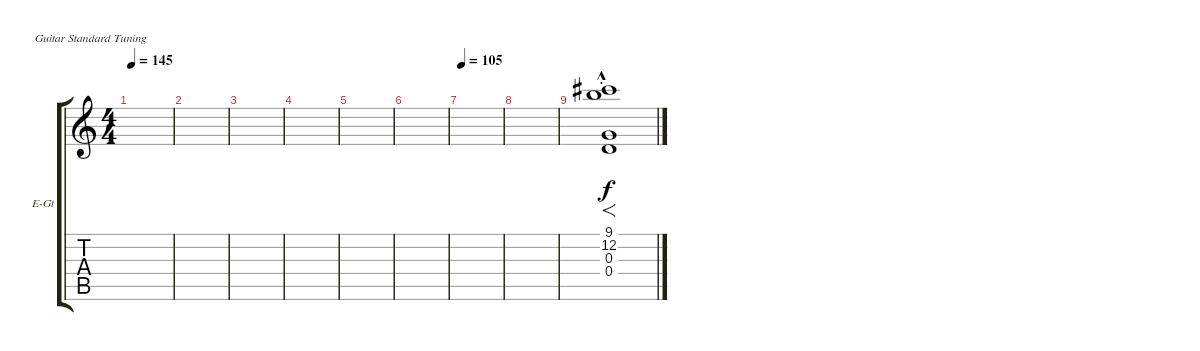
\defaultSystemsLayout 4
\bracketExtendMode groupsimilarinstruments
\firstSystemTrackNameOrientation horizontal
\otherSystemsTrackNameOrientation horizontal
\track ("Cook" "E-Gt") {instrument electricguitarclean}
\staff {score tabs}
\tuning (E4 B3 G3 D3 A2 E2)
\ts (4 4)
\tempo 145
\clef g2
\ks c
|
|
|
|
|
|
\tempo 105
|
|
(9.1{hac st} 12.2{hac st} 0.3 0.4).1{f}
